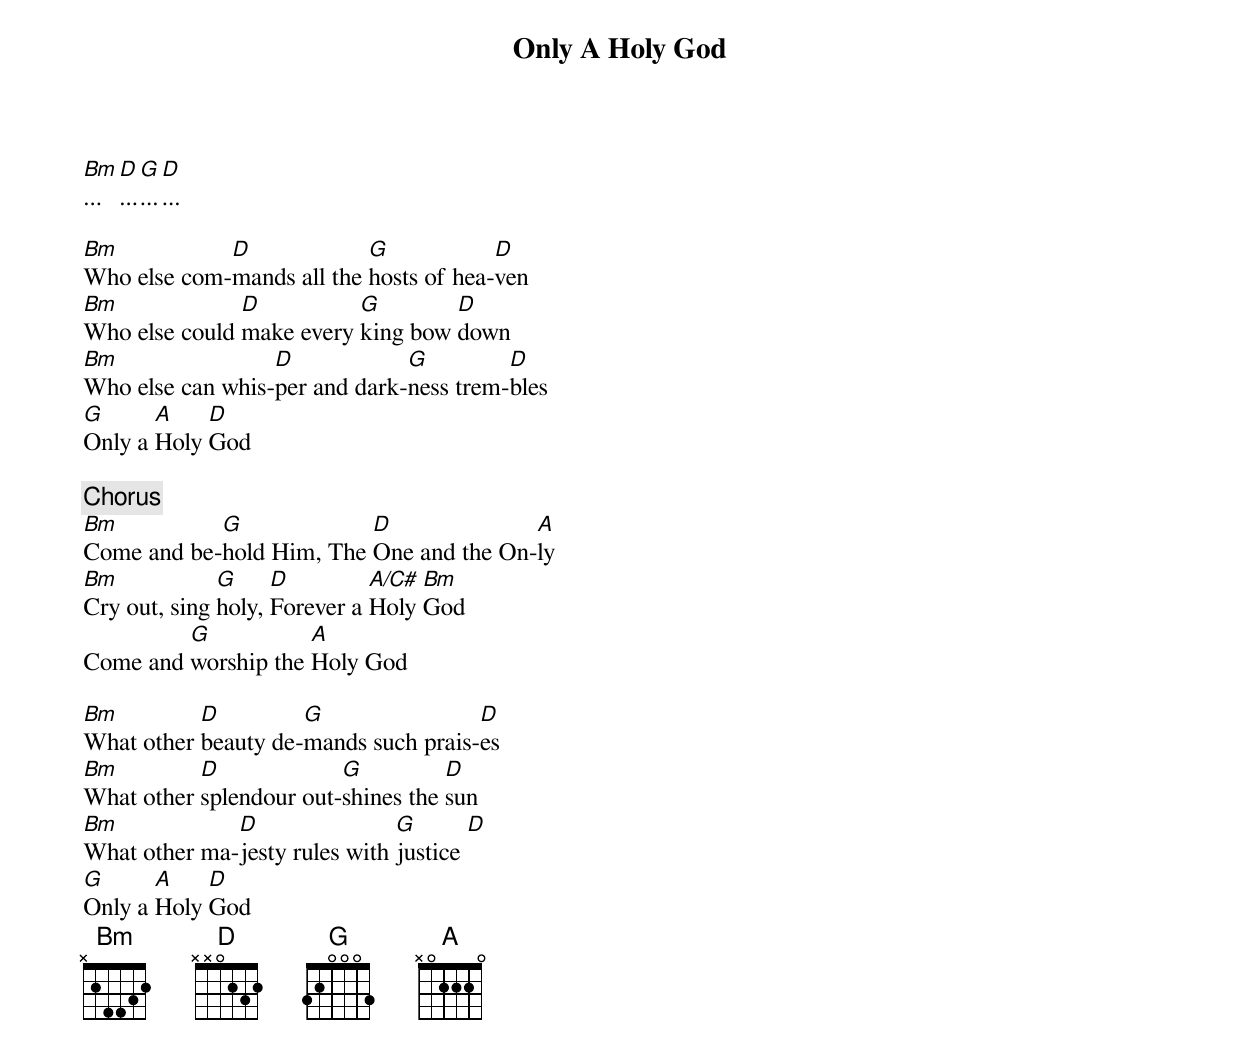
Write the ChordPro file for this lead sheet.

{Title: Only A Holy God}

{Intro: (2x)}
[Bm]...[D]...[G]...[D]...

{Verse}
[Bm]Who else com-[D]mands all the [G]hosts of hea-[D]ven
[Bm]Who else could [D]make every [G]king bow [D]down
[Bm]Who else can whis-[D]per and dark-[G]ness trem-[D]bles
[G]Only a [A]Holy [D]God

{Chorus}
[Bm]Come and be-[G]hold Him, The [D]One and the On-[A]ly
[Bm]Cry out, sing [G]holy, [D]Forever a [A/C#]Holy [Bm]God
Come and [G]worship the [A]Holy God

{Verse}
[Bm]What other [D]beauty de-[G]mands such prais-[D]es
[Bm]What other [D]splendour out-[G]shines the [D]sun
[Bm]What other ma-[D]jesty rules with [G]justice [D]
[G]Only a [A]Holy [D]God
